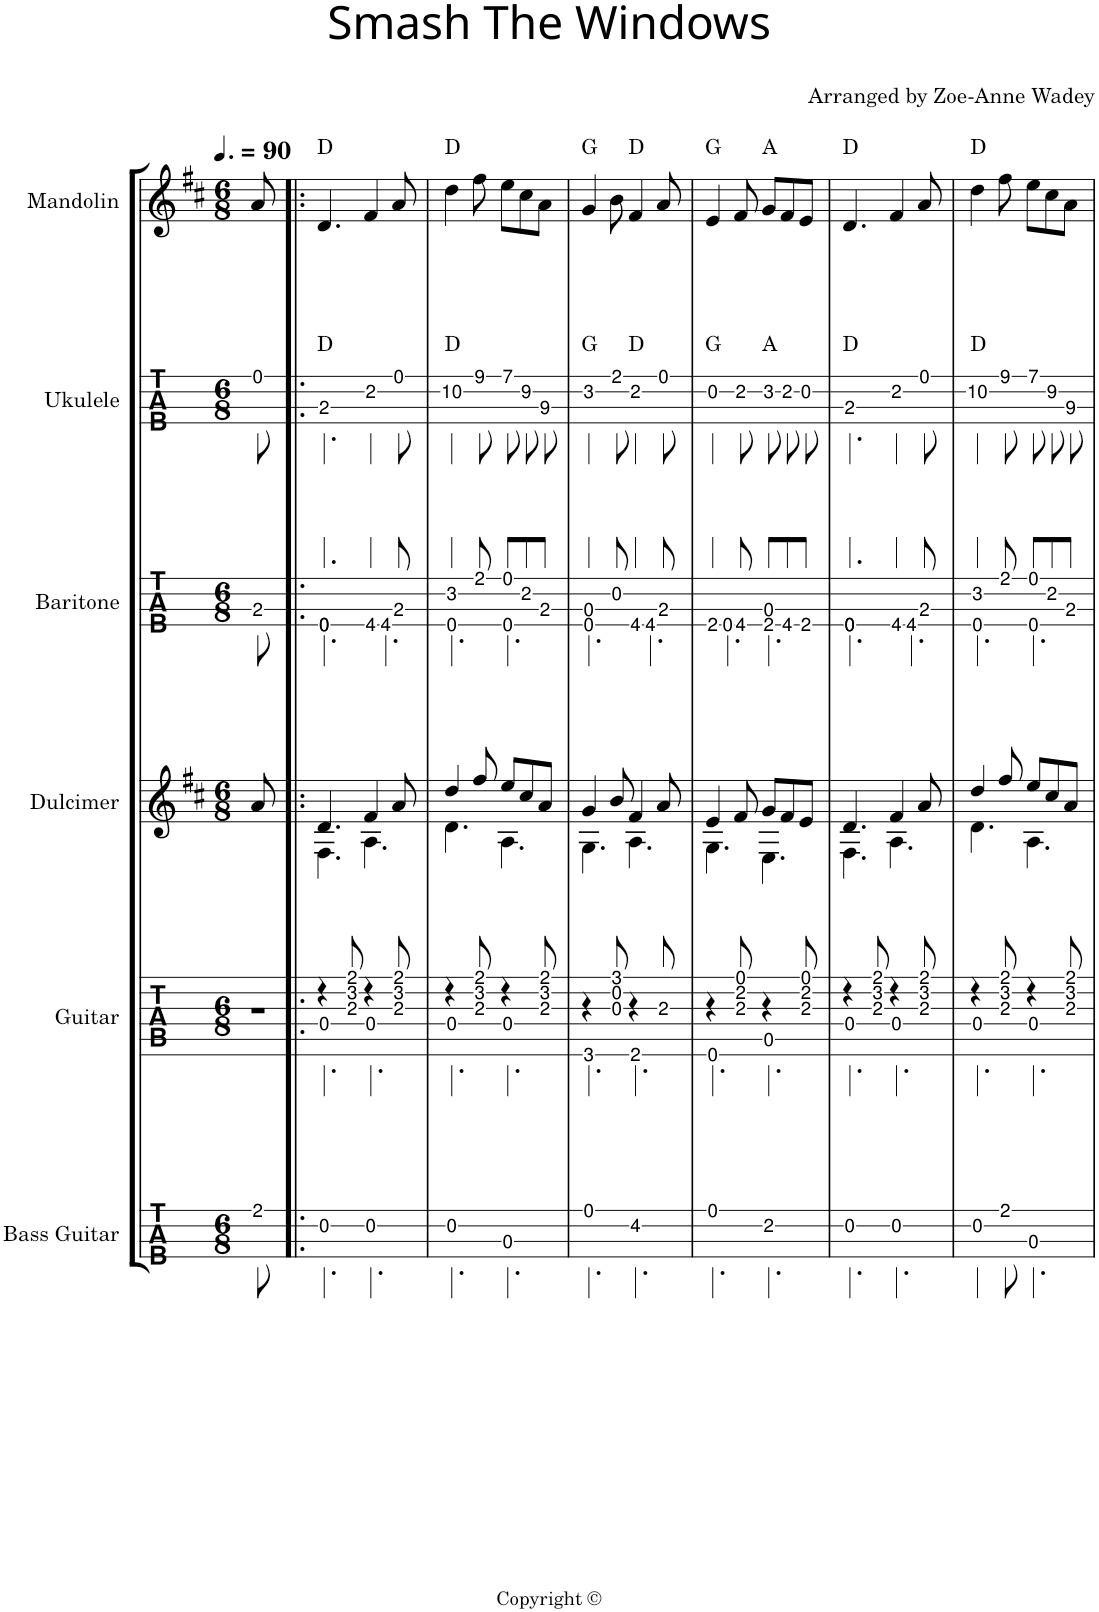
**kern	**kern	**kern	**kern	**kern	**harte	**kern	**harte
*part6	*part5	*part4	*part3	*part2	*part2	*part1	*part1
*staff6	*staff5	*staff4	*staff3	*staff2	*	*staff1	*
*I"Bass Guitar	*I"Guitar	*I"Dulcimer	*I"Baritone	*I"Ukulele	*	*I"Mandolin	*
*I'Bass	*I'Gtr.	*I'Dulc.	*I'Bar.	*I'Uke	*	*I'Mand.	*
*stria4	*stria6	*	*stria4	*stria4	*	*	*
*	*	*clefG2	*	*	*	*clefG2	*
*k[f#c#]	*k[f#c#]	*k[f#c#]	*k[f#c#]	*k[f#c#]	*	*k[f#c#]	*
*D:	*D:	*D:	*D:	*D:	*	*D:	*
*M6/8	*M6/8	*M6/8	*M6/8	*M6/8	*	*M6/8	*
*MM135	*MM135	*MM135	*MM135	*MM135	*	*MM135	*
=	=	=	=	=	=	=	=
8AA\	2.r	8a/	8A\	8a\	.	8a/	.
2ryy	.	2ryy	2ryy	2ryy	.	2ryy	.
8ryy	.	8ryy	8ryy	8ryy	.	8ryy	.
=1!|:	=1!|:	=1!|:	=1!|:	=1!|:	=1!|:	=1!|:	=1!|:
*stria4	*stria6	*	*stria4	*stria4	*	*	*
*	*^	*^	*^	*	*	*	*
4.DD\	4r	4.D\	4.d/	4.F#\	4.D/	4.D\	4.d\	D:maj	4.d/	D:maj
.	8A/ 8d/ 8f#/	.	.	.	.	.	.	.	.	.
4.DD\	4r	4.D\	4f#/	4.A\	4F#/	4.F#\	4f#\	.	4f#/	.
.	8A/ 8d/ 8f#/	.	8a/	.	8A/	.	8a\	.	8a/	.
=2	=2	=2	=2	=2	=2	=2	=2	=2	=2	=2
4.DD\	4r	4.D\	4dd/	4.d\	4d/	4.D\	4dd\	D:maj	4dd\	D:maj
.	8A/ 8d/ 8f#/	.	8ff#/	.	8f#/	.	8ff#\	.	8ff#\	.
4.AAA\	4r	4.D\	8ee/L	4.A\	8e/L	4.D\	8ee\L	.	8ee\L	.
.	.	.	8cc#/	.	8c#/	.	8cc#\	.	8cc#\	.
.	8A/ 8d/ 8f#/	.	8a/J	.	8A/J	.	8a\J	.	8a\J	.
=3	=3	=3	=3	=3	=3	=3	=3	=3	=3	=3
4.GG\	4r	4.GG\	4g/	4.G\	4G/	4.D\	4g\	G:maj	4g/	G:maj
.	8G/ 8B/ 8g/	.	8b/	.	8B/	.	8b\	.	8b\	.
4.FF#\	4r	4.FF#\	4f#/	4.A\	4F#/	4.F#\	4f#\	D:maj	4f#/	D:maj
.	8A/	.	8a/	.	8A/	.	8a\	.	8a/	.
=4	=4	=4	=4	=4	=4	=4	=4	=4	=4	=4
4.GG\	4r	4.EE\	4e/	4.G\	4E/	4.GG\	4e\	G:maj	4e/	G:maj
.	8A/ 8c#/ 8e/	.	8f#/	.	8F#/	.	8f#\	.	8f#/	.
4.EE\	4r	4.AA\	8g/L	4.E\	8G/L	4.E\	8g\L	A:maj	8g/L	A:maj
.	.	.	8f#/	.	8F#/	.	8f#\	.	8f#/	.
.	8A/ 8c#/ 8e/	.	8e/J	.	8E/J	.	8e\J	.	8e/J	.
=5	=5	=5	=5	=5	=5	=5	=5	=5	=5	=5
4.DD\	4r	4.D\	4.d/	4.F#\	4.D/	4.D\	4.d\	D:maj	4.d/	D:maj
.	8A/ 8d/ 8f#/	.	.	.	.	.	.	.	.	.
4.DD\	4r	4.D\	4f#/	4.A\	4F#/	4.F#\	4f#\	.	4f#/	.
.	8A/ 8d/ 8f#/	.	8a/	.	8A/	.	8a\	.	8a/	.
=6	=6	=6	=6	=6	=6	=6	=6	=6	=6	=6
4DD\	4r	4.D\	4dd/	4.d\	4d/	4.D\	4dd\	D:maj	4dd\	D:maj
8AA\	8A/ 8d/ 8f#/	.	8ff#/	.	8f#/	.	8ff#\	.	8ff#\	.
4.AAA\	4r	4.D\	8ee/L	4.A\	8e/L	4.D\	8ee\L	.	8ee\L	.
.	.	.	8cc#/	.	8c#/	.	8cc#\	.	8cc#\	.
.	8A/ 8d/ 8f#/	.	8a/J	.	8A/J	.	8a\J	.	8a\J	.
*	*v	*v	*	*	*v	*v	*	*	*	*
*	*	*v	*v	*	*	*	*	*
=	=	=	=	=	=	=	=
*-	*-	*-	*-	*-	*-	*-	*-
